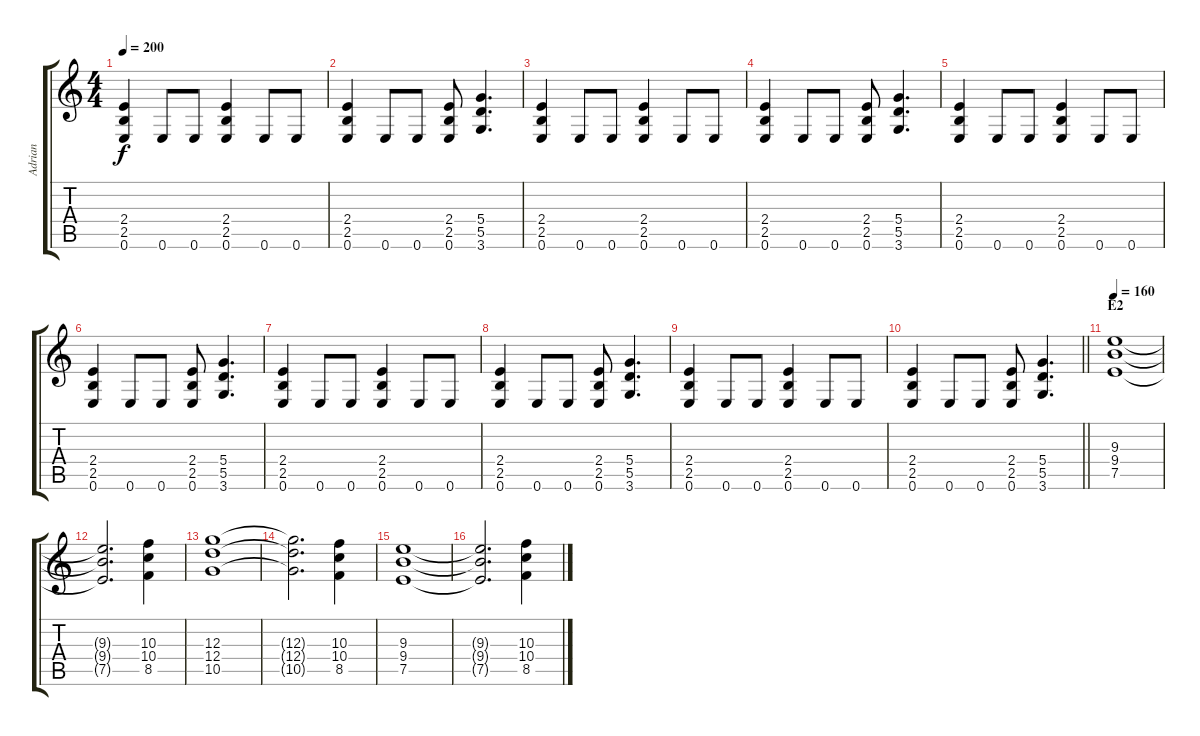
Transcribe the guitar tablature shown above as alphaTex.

\track ("Adrian" "Adrian") {instrument overdrivenguitar}
\staff {score tabs}
\tuning (E4 B3 G3 D3 A2 E2) {hide}
\ts (4 4)
\tempo 200
\clef g2
\ks c
(2.4 2.5 0.6).4{dy f} 0.6.8 0.6.8 (2.4 2.5 0.6).4 0.6.8 0.6.8 |
(2.4 2.5 0.6).4 0.6.8 0.6.8 (2.4 2.5 0.6).8 (5.4 5.5 3.6).4{d} |
(2.4 2.5 0.6).4 0.6.8 0.6.8 (2.4 2.5 0.6).4 0.6.8 0.6.8 |
(2.4 2.5 0.6).4 0.6.8 0.6.8 (2.4 2.5 0.6).8 (5.4 5.5 3.6).4{d} |
(2.4 2.5 0.6).4 0.6.8 0.6.8 (2.4 2.5 0.6).4 0.6.8 0.6.8 |
(2.4 2.5 0.6).4 0.6.8 0.6.8 (2.4 2.5 0.6).8 (5.4 5.5 3.6).4{d} |
(2.4 2.5 0.6).4 0.6.8 0.6.8 (2.4 2.5 0.6).4 0.6.8 0.6.8 |
(2.4 2.5 0.6).4 0.6.8 0.6.8 (2.4 2.5 0.6).8 (5.4 5.5 3.6).4{d} |
(2.4 2.5 0.6).4 0.6.8 0.6.8 (2.4 2.5 0.6).4 0.6.8 0.6.8 |
\barLineRight lightlight
(2.4 2.5 0.6).4 0.6.8 0.6.8 (2.4 2.5 0.6).8 (5.4 5.5 3.6).4{d} |
\section ("" "E2")
\tempo 160
(9.3 9.4 7.5).1{volume 9 instrument overdrivenguitar} |
(9.3{t} 9.4{t} 7.5{t}).2{d} (10.3 10.4 8.5).4 |
(12.3 12.4 10.5).1 |
(12.3{t} 12.4{t} 10.5{t}).2{d} (10.3 10.4 8.5).4 |
(9.3 9.4 7.5).1 |
(9.3{t} 9.4{t} 7.5{t}).2{d} (10.3 10.4 8.5).4
